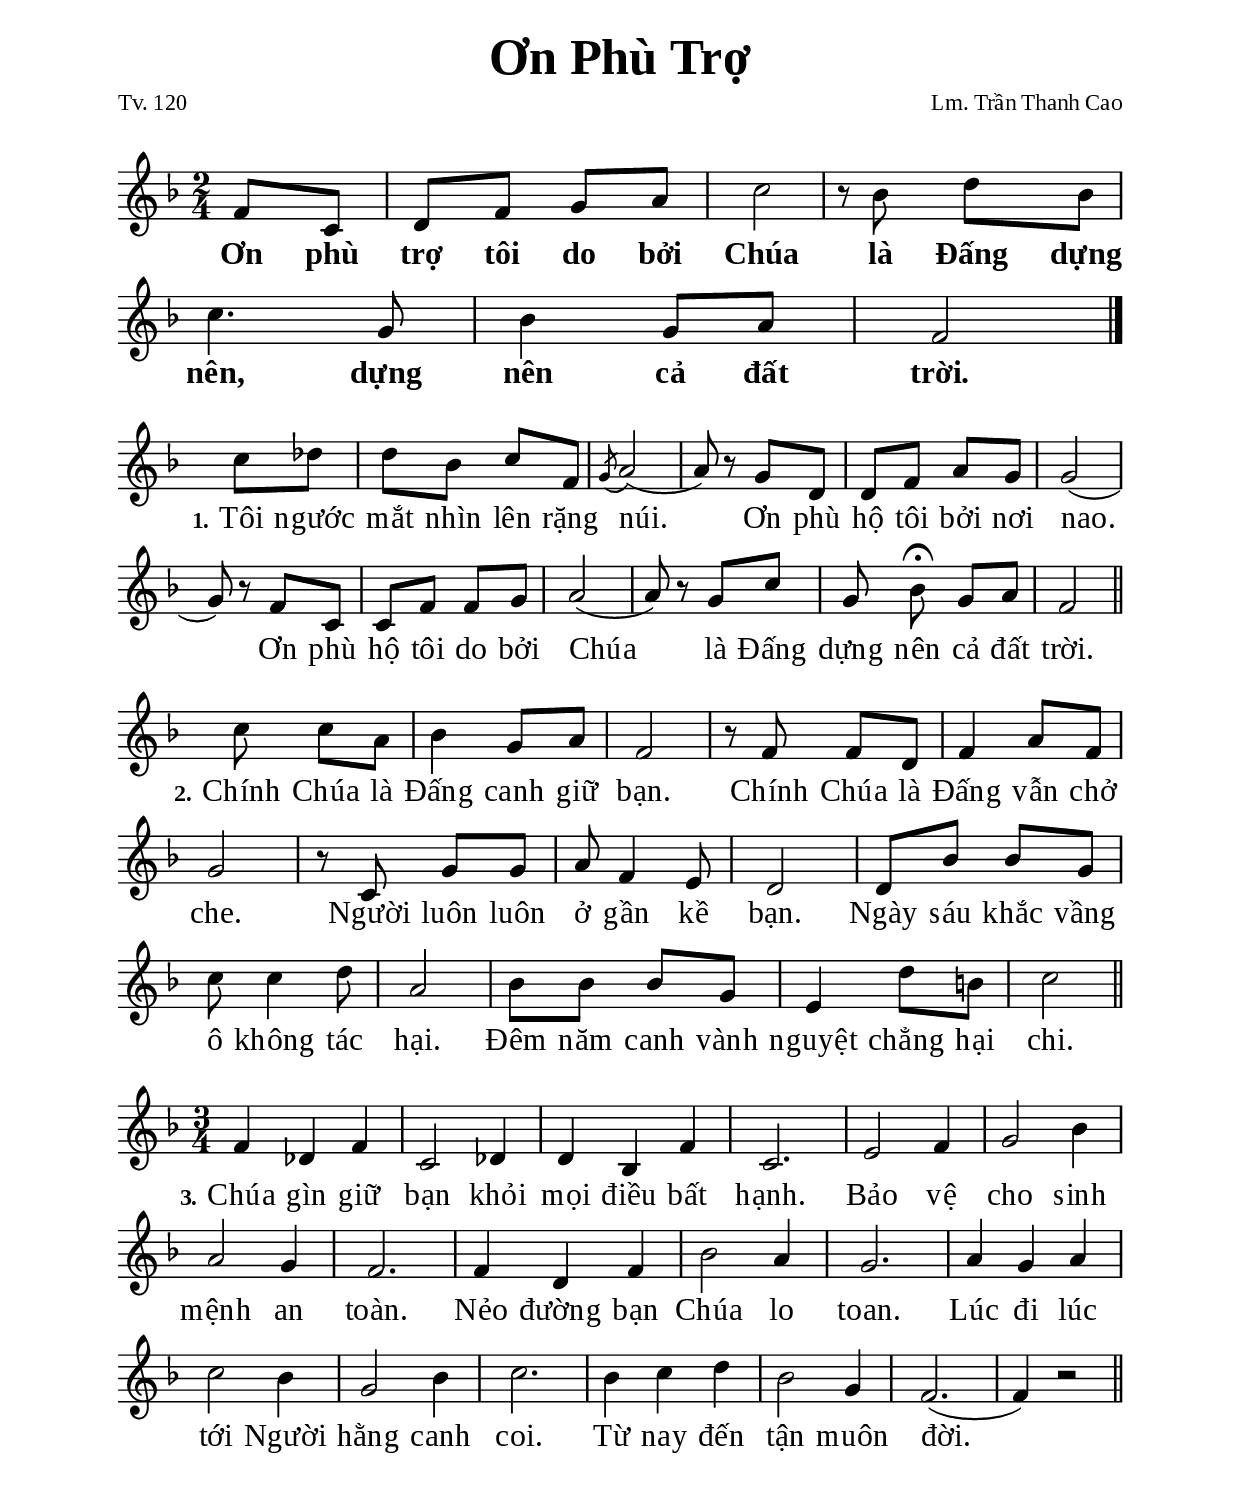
% Cài đặt chung
\version "2.20.0"
\include "english.ly"

\header {
  title = \markup { \fontsize #3 "Ơn Phù Trợ" }
  poet = "Tv. 120"
  composer = "Lm. Trần Thanh Cao"
  arranger = " "
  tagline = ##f
}

\paper {
  #(set-paper-size "a4")
  top-margin = 10\mm
  bottom-margin = 10\mm
  left-margin = 20\mm
  right-margin = 20\mm
  indent = #0
  #(define fonts
    (make-pango-font-tree
      "Liberation Serif"
      "Liberation Serif"
      "Liberation Serif"
      (/ 20 20)))
  page-count = #1
}

% Nhạc điệp khúc
nhacDiepKhuc = \relative c' {
  \partial 4 f8 c |
  d f g a |
  c2 |
  r8 bf d bf |
  c4. g8 |
  bf4 g8 a |
  f2 \bar "|."
}

% Nhạc phiên khúc
nhacPhienKhucMot = \relative c'' {
  \partial 4 c8 df |
  d bf c f, |
  \acciaccatura g8 a2 ( |
  a8) r g d |
  d f a g |
  g2 ( |
  g8) r8 f c |
  c f f g |
  a2 ( |
  a8) r g c |
  \autoBeamOff
  g bf \fermata
  \autoBeamOn
  g a |
  f2 \bar "||"
}

nhacPhienKhucHai = \relative c'' {
  \partial 4. c8 c a |
  bf4 g8 a |
  f2 |
  r8 f f d |
  f4 a8 f |
  g2 |
  r8 c, g' g |
  a f4 e8 |
  d2 |
  d8 bf' bf g |
  c c4 d8 |
  a2 |
  bf8 bf bf g |
  e4 d'8 b! |
  c2 \bar "||"
}

nhacPhienKhucBa = \relative c' {
  f4 df f |
  c2 df4 |
  d bf f' |
  c2. |
  e2 f4 |
  g2 bf4 |
  a2 g4 |
  f2. |
  f4 d f |
  bf2 a4 |
  g2. |
  a4 g a |
  c2 bf4 |
  g2 bf4 |
  c2. |
  bf4 c d |
  bf2 g4 |
  f2. ( |
  f4) r2 \bar "||"
}

% Lời điệp khúc
loiDiepKhuc = \lyricmode {
  Ơn phù trợ tôi do bởi Chúa
  là Đấng dựng nên, dựng nên cả đất trời.
}

% Lời phiên khúc
loiPhienKhucMot = \lyricmode {
  \set stanza = #"1."
  Tôi ngước mắt nhìn lên rặng núi.
  Ơn phù hộ tôi bởi nơi nao.
  Ơn phù hộ tôi do bởi Chúa
  là Đấng dựng nên cả đất trời.
}

loiPhienKhucHai = \lyricmode {
  \set stanza = #"2."
  Chính Chúa là Đấng canh giữ bạn.
  Chính Chúa là Đấng vẫn chở che.
  Người luôn luôn ở gần kề bạn.
  Ngày sáu khắc vầng ô không tác hại.
  Đêm năm canh vành nguyệt chẳng hại chi.
}

loiPhienKhucBa = \lyricmode {
  \set stanza = #"3."
  Chúa gìn giữ bạn khỏi mọi điều bất hạnh.
  Bảo vệ cho sinh mệnh an toàn.
  Nẻo đường bạn Chúa lo toan.
  Lúc đi lúc tới Người hằng canh coi.
  Từ nay đến tận muôn đời.
}


% Dàn trang
\score {
  \new ChoirStaff <<
    \new Staff = diepKhuc \with {
        \consists "Merge_rests_engraver"
        \magnifyStaff #(magstep +1)
      }
      <<
      \new Voice = beSop {
        \key f \major \time 2/4 \stemNeutral \nhacDiepKhuc
      }
    >>
    \new Lyrics \lyricsto beSop \loiDiepKhuc
  >>
  \layout {
    \override Lyrics.LyricText.font-series = #'bold
    \override Lyrics.LyricText.font-size = #+3
    \override Lyrics.LyricSpace.minimum-distance = #4.0
    \override Score.BarNumber.break-visibility = ##(#f #f #f)
    \override Score.SpacingSpanner.uniform-stretching = ##t
  }
}

\score {
  \new ChoirStaff <<
    \new Staff = phienKhuc \with {
        \magnifyStaff #(magstep +1)
      }
      <<
      \new Voice = beSop {
        \key f \major \time 2/4 \nhacPhienKhucMot
      }
    >>
    \new Lyrics \lyricsto beSop \loiPhienKhucMot
  >>
  \layout {
    \override Staff.TimeSignature.transparent = ##t
    \override Lyrics.LyricText.font-size = #+3
    \override Lyrics.LyricSpace.minimum-distance = #1.0
    \override Score.BarNumber.break-visibility = ##(#f #f #f)
    \override Score.SpacingSpanner.uniform-stretching = ##t
  } 
}

\score {
  \new ChoirStaff <<
    \new Staff = phienKhuc \with {
        \magnifyStaff #(magstep +1)
      }
      <<
      \new Voice = beSop {
        \key f \major \time 2/4 \nhacPhienKhucHai
      }
    >>
    \new Lyrics \lyricsto beSop \loiPhienKhucHai
  >>
  \layout {
    \override Staff.TimeSignature.transparent = ##t
    \override Lyrics.LyricText.font-size = #+3
    \override Lyrics.LyricSpace.minimum-distance = #1.0
    \override Score.BarNumber.break-visibility = ##(#f #f #f)
    \override Score.SpacingSpanner.uniform-stretching = ##t
  } 
}

\score {
  \new ChoirStaff <<
    \new Staff = phienKhuc \with {
        \magnifyStaff #(magstep +1)
      }
      <<
      \new Voice = beSop {
        \key f \major \time 3/4 \nhacPhienKhucBa
      }
    >>
    \new Lyrics \lyricsto beSop \loiPhienKhucBa
  >>
  \layout {
    %\override Staff.TimeSignature.transparent = ##t
    \override Lyrics.LyricText.font-size = #+3
    \override Lyrics.LyricSpace.minimum-distance = #1.0
    \override Score.BarNumber.break-visibility = ##(#f #f #f)
    \override Score.SpacingSpanner.uniform-stretching = ##t
  } 
}
